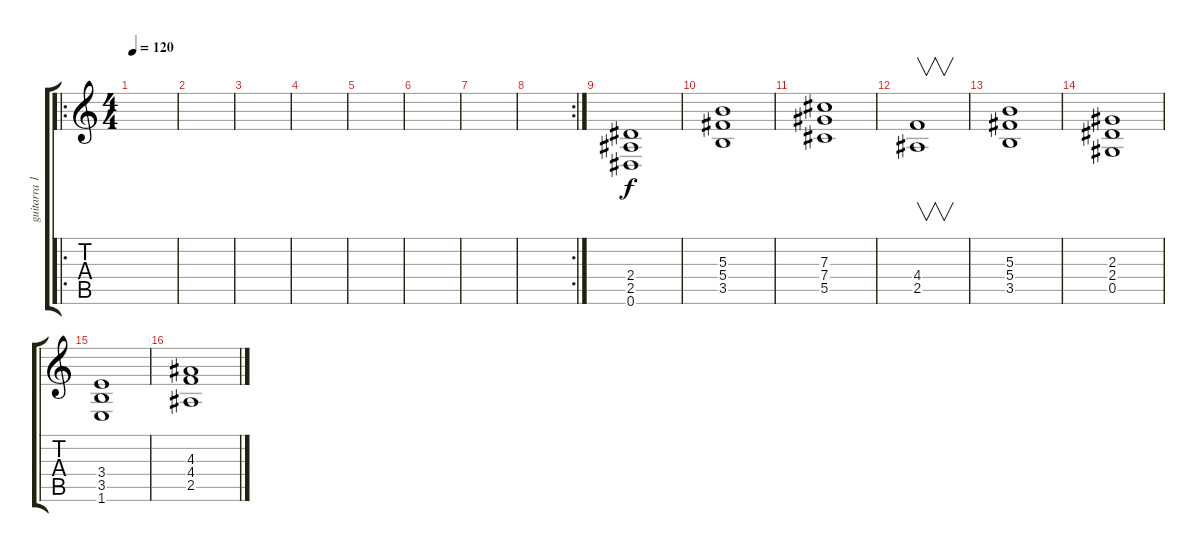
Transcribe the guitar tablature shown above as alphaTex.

\track ("guitarra 1" "guitarra 1") {instrument distortionguitar}
\staff {score tabs}
\tuning (Eb4 Bb3 Gb3 Db3 Ab2 Eb2) {hide}
\ro
\ts (4 4)
\tempo 120
\clef g2
\ks c
|
|
|
|
|
|
|
\rc 2
|
(2.4 2.5 0.6).1 |
(5.3 5.4 3.5).1 |
(7.3 7.4 5.5).1 |
(4.4 2.5).1{v} |
(5.3 5.4 3.5).1 |
(2.3 2.4 0.5).1 |
(3.4 3.5 1.6).1 |
(4.3 4.4 2.5).1
